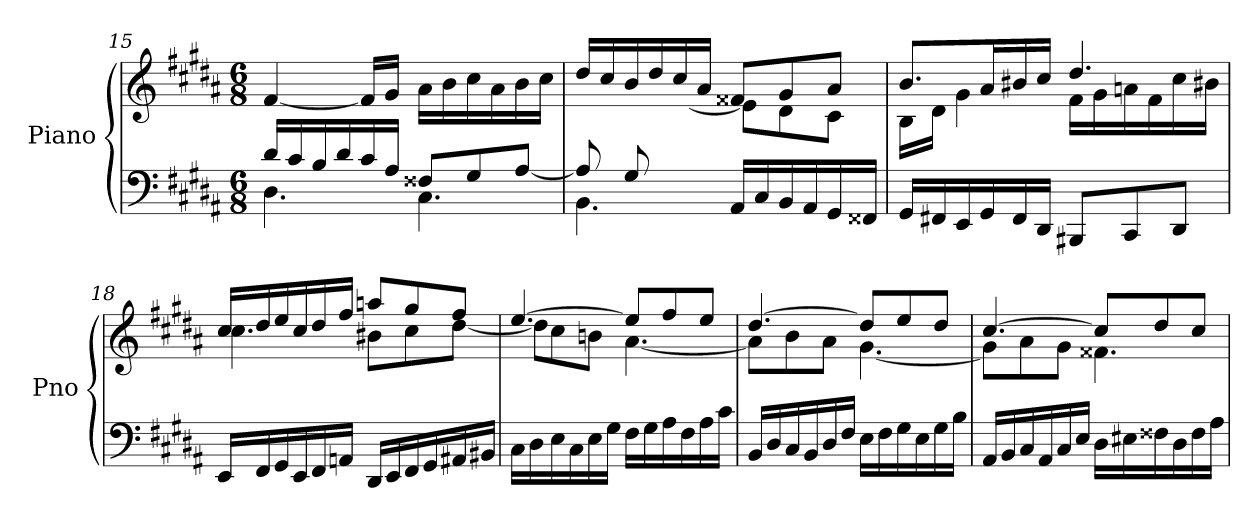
**kern	**kern
*part1	*part1
*staff2	*staff1
*I"Piano	*
*I'Pno	*
*clefF4	*clefG2
*k[f#c#g#d#a#]	*k[f#c#g#d#a#]
*M6/8	*M6/8
=15	=15
*^	*
4.D#\	16d#/LL	[4f#/
.	16c#/	.
.	16B/	.
.	16d#/	.
.	16c#/	16f#/LL]
.	16A#/JJ	16g#/JJ
4.C#\	8F##X/L	16a#\LL
.	.	16b\
.	8G#/	16cc#\
.	.	16a#\
.	[8A#/J	16b\
.	.	16cc#\JJ
=16	=16	=16
*	*	*^
4.BB\	8A#/L]	16dd#/LL	4ryy
.	.	16cc#/	.
.	8G#/	16b/	.
.	.	16dd#/	.
.	2ryy	16cc#/	[8e\J
.	.	16a#/JJ	.
16AA#/LL	.	8f##X/L	8e\L]
16C#/	.	.	.
16BB/	.	8g#/	8d#\
16AA#/	.	.	.
16GG#/	.	8a#/J	8c#\J
16FF##X/JJ	.	.	.
*v	*v	*	*
!!LO:LB:g=z	!!
=17	=17	=17
16GG#/LL	8.b/L	16B\LL
16FF#X/	.	16d#\JJ
16EE/	.	4g#\
16GG#/	16a#/L	.
16FF#/	16b#X/	.
16DD#/JJ	16cc#/JJ	.
8BBB#X/L	4.dd#/	16f#\LL
.	.	16g#\
8CC#/	.	16an\
.	.	16f#\
8DD#/J	.	16cc#\
.	.	16b#X\JJ
=18	=18	=18
16EE/LL	16cc#/LL	4.cc#\
16FF#/	16dd#/	.
16GG#/	16ee/	.
16EE/	16cc#/	.
16FF#/	16dd#/	.
16AAn/JJ	16ff#/JJ	.
16DD#/LL	8aan/L	8b#X\L
16EE/	.	.
16FF#/	8gg#/	8cc#\
16GG#/	.	.
16AA#X/	8ff#/J	[8dd#\J
16BB#X/JJ	.	.
=19	=19	=19
16C#\LL	[4.ee/	8dd#\L]
16D#\	.	.
16E\	.	8cc#\
16C#\	.	.
16E\	.	8bn\J
16G#\JJ	.	.
16F#\LL	8ee/L]	[4.a#\
16G#\	.	.
16A#\	8ff#/	.
16F#\	.	.
16A#\	8ee/J	.
16c#\JJ	.	.
!!LO:LB:g=z	!!
=20	=20	=20
16BB/LL	[4.dd#/	8a#\L]
16D#/	.	.
16C#/	.	8b\
16BB/	.	.
16D#/	.	8a#\J
16F#/JJ	.	.
16E\LL	8dd#/L]	[4.g#\
16F#\	.	.
16G#\	8ee/	.
16E\	.	.
16G#\	8dd#/J	.
16B\JJ	.	.
=21	=21	=21
16AA#/LL	[4.cc#/	8g#\L]
16BB/	.	.
16C#/	.	8a#\
16AA#/	.	.
16C#/	.	8g#\J
16E/JJ	.	.
16D#\LL	8cc#/L]	4.f##X\
16E#X\	.	.
16F##X\	8dd#/	.
16D#\	.	.
16F##\	8cc#/J	.
16A#\JJ	.	.
*	*v	*v
=	=
*-	*-
